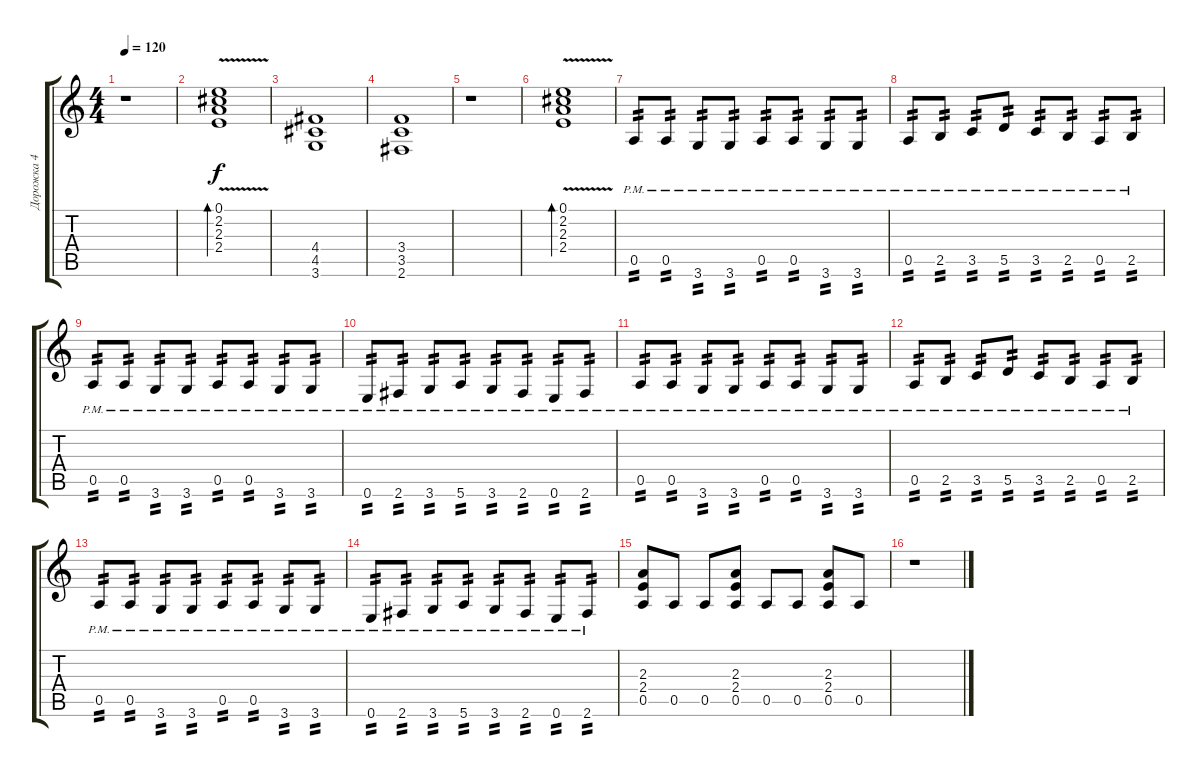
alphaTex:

\track ("Дорожка 4" "Дорожка 4") {solo instrument distortionguitar}
\staff {score tabs}
\tuning (E4 B3 G3 D3 A2 E2) {hide}
\ts (4 4)
\tempo 120
\clef g2
\ks c
r.1{dy f} |
(0.1 2.2 2.3 2.4{v}).1{bd 480} |
(4.4 4.5 3.6).1 |
(3.4 3.5 2.6).1 |
r.1 |
(0.1 2.2 2.3 2.4{v}).1{bd 480} |
0.5{pm}.8{tp 2} 0.5{pm}.8{tp 2} 3.6{pm}.8{tp 2} 3.6{pm}.8{tp 2} 0.5{pm}.8{tp 2} 0.5{pm}.8{tp 2} 3.6{pm}.8{tp 2} 3.6{pm}.8{tp 2} |
0.5{pm}.8{tp 2} 2.5{pm}.8{tp 2} 3.5{pm}.8{tp 2} 5.5{pm}.8{tp 2} 3.5{pm}.8{tp 2} 2.5{pm}.8{tp 2} 0.5{pm}.8{tp 2} 2.5{pm}.8{tp 2} |
0.5{pm}.8{tp 2} 0.5{pm}.8{tp 2} 3.6{pm}.8{tp 2} 3.6{pm}.8{tp 2} 0.5{pm}.8{tp 2} 0.5{pm}.8{tp 2} 3.6{pm}.8{tp 2} 3.6{pm}.8{tp 2} |
0.6{pm}.8{tp 2} 2.6{pm}.8{tp 2} 3.6{pm}.8{tp 2} 5.6{pm}.8{tp 2} 3.6{pm}.8{tp 2} 2.6{pm}.8{tp 2} 0.6{pm}.8{tp 2} 2.6{pm}.8{tp 2} |
0.5{pm}.8{tp 2} 0.5{pm}.8{tp 2} 3.6{pm}.8{tp 2} 3.6{pm}.8{tp 2} 0.5{pm}.8{tp 2} 0.5{pm}.8{tp 2} 3.6{pm}.8{tp 2} 3.6{pm}.8{tp 2} |
0.5{pm}.8{tp 2} 2.5{pm}.8{tp 2} 3.5{pm}.8{tp 2} 5.5{pm}.8{tp 2} 3.5{pm}.8{tp 2} 2.5{pm}.8{tp 2} 0.5{pm}.8{tp 2} 2.5{pm}.8{tp 2} |
0.5{pm}.8{tp 2} 0.5{pm}.8{tp 2} 3.6{pm}.8{tp 2} 3.6{pm}.8{tp 2} 0.5{pm}.8{tp 2} 0.5{pm}.8{tp 2} 3.6{pm}.8{tp 2} 3.6{pm}.8{tp 2} |
0.6{pm}.8{tp 2} 2.6{pm}.8{tp 2} 3.6{pm}.8{tp 2} 5.6{pm}.8{tp 2} 3.6{pm}.8{tp 2} 2.6{pm}.8{tp 2} 0.6{pm}.8{tp 2} 2.6{pm}.8{tp 2} |
(2.3 2.4 0.5).8 0.5.8 0.5.8 (2.3 2.4 0.5).8 0.5.8 0.5.8 (2.3 2.4 0.5).8 0.5.8 |
r.1
